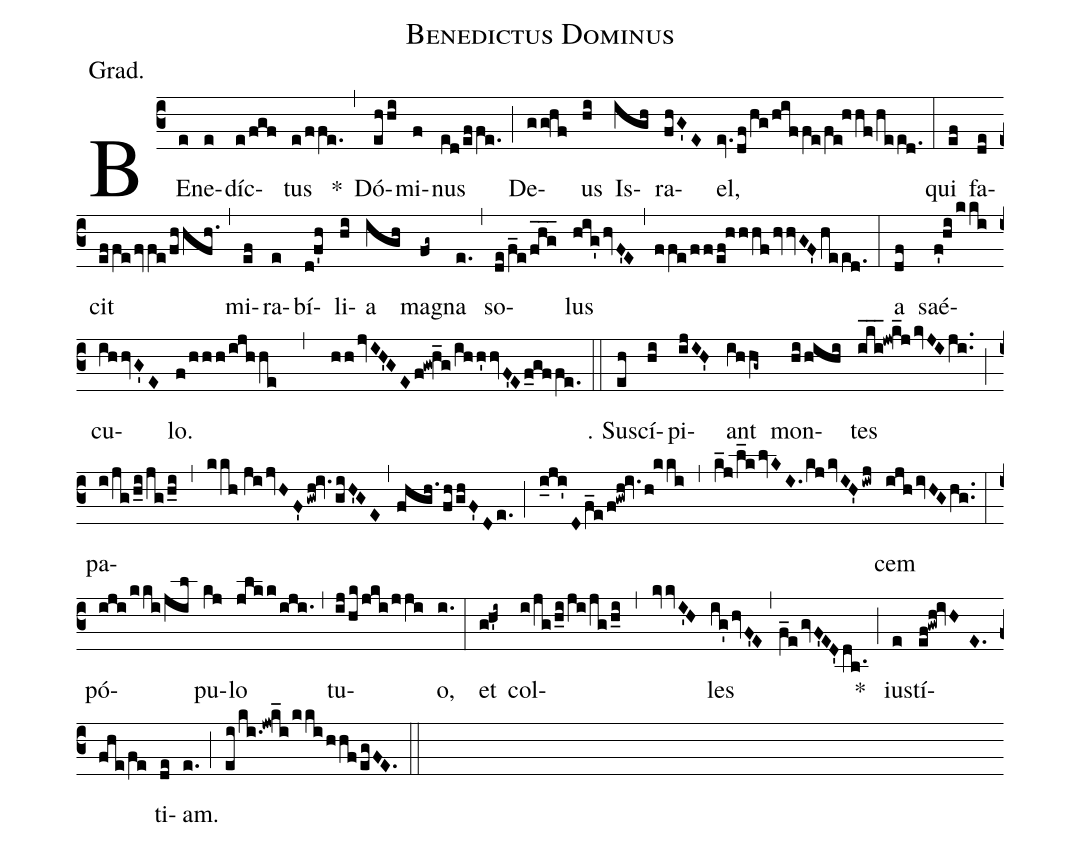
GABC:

name:Benedictus Dominus;
annotation:Grad.;
mode:7;
office-part:Gradual;
%%
(c3) BE(e)ne(e)díc(e/fgf)tus(e/ffe.) *(,)
Dó(ehhi)mi(f)nus(ed/ef/fe.) (;)
De(gg!hf)us(hi) Is(igh)ra(fhG'E)el,(ev.df/hg/hiffe/fe!hhf/heed.) (:)
qui(ef) fa(de)cit(effefvfe/fhhfh.) (,)
mi(ef)ra(e)bí(d!f'h)li(hi)a(igh) ma(fg~)gna(e.) (,)
so(de/f_e/fhg___)lus(hig'hvF'E,ffe/ff/ef!hhhf/hvvGF'heed.) (:)
a(df) saé(f'!hi/kki)cu(ihhvG'E)lo.(f/hhh/ijhhe,hhjvIH'GEf!gw!h_g/ihh'hvF'Ef_gffe.) (::)
℣. Su(eh)scí(hi)pi(ijIH')ant(ihhg~) mon(hi/hihi)tes(iki___!jw!k_jkvJIji..) (;)
pa(i/jg/h_i/jg/h_i,kkh//jijvHF'gwh!iv.giH'GE,fhgh./fh/ghF'De.;i_ji'Df_e/f!gwh!iv.h!kki,k_j/l_klvKI.kjkvIH'iwj)cem(ijhivHGhg..) (:)
pó(iji/kki/jil)pu(kj)lo(jlkk/iji.) (,)
tu(ij/hk/jki/jji)o,(i.) (:)
et(g!h'i~) col(i/jg/h_i/ji/jg/h_i,kvvI'H)les(ig'hvF'E,f_egvF'ED'db.) *(;)
ius(e)tí(ef!gwh!ivHE.fhe/fe)ti(de)am.(e.) (;)
(ei/ki.!jw!k_i/kki/hhf/egFE.) (::)
